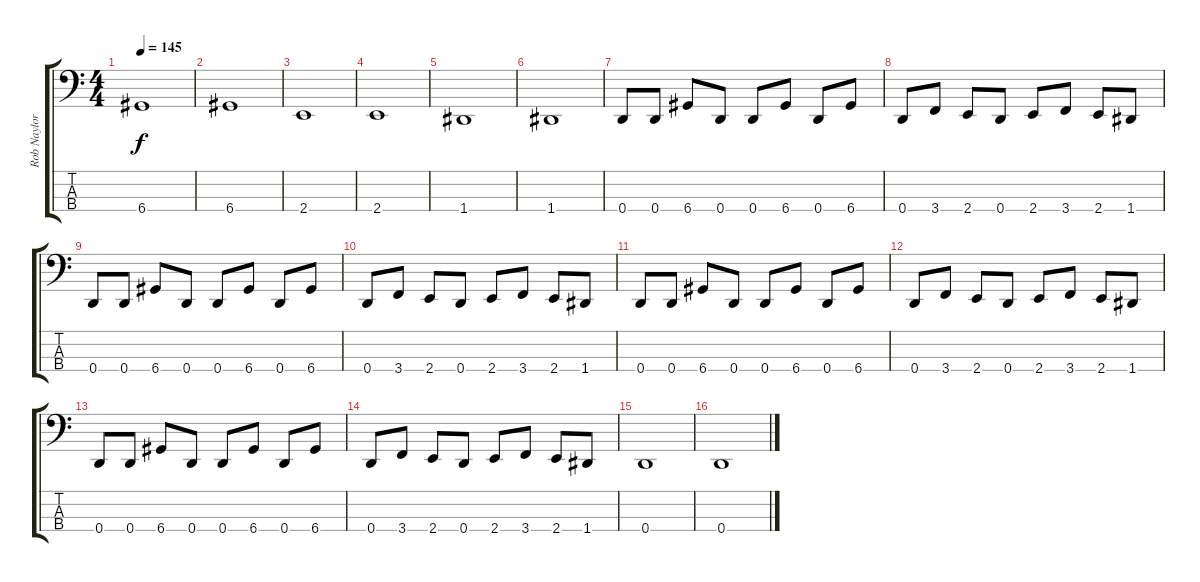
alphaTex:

\track ("Rob Naylor" "Rob Naylor") {instrument electricbasspick}
\staff {score tabs}
\tuning (G2 D2 A1 D1) {hide}
\ts (4 4)
\tempo 145
\clef f4
\ks c
6.4.1{dy f} |
6.4.1 |
2.4.1 |
2.4.1 |
1.4.1 |
1.4.1 |
0.4.8 0.4.8 6.4.8 0.4.8 0.4.8 6.4.8 0.4.8 6.4.8 |
0.4.8 3.4.8 2.4.8 0.4.8 2.4.8 3.4.8 2.4.8 1.4.8 |
0.4.8 0.4.8 6.4.8 0.4.8 0.4.8 6.4.8 0.4.8 6.4.8 |
0.4.8 3.4.8 2.4.8 0.4.8 2.4.8 3.4.8 2.4.8 1.4.8 |
0.4.8 0.4.8 6.4.8 0.4.8 0.4.8 6.4.8 0.4.8 6.4.8 |
0.4.8 3.4.8 2.4.8 0.4.8 2.4.8 3.4.8 2.4.8 1.4.8 |
0.4.8 0.4.8 6.4.8 0.4.8 0.4.8 6.4.8 0.4.8 6.4.8 |
0.4.8 3.4.8 2.4.8 0.4.8 2.4.8 3.4.8 2.4.8 1.4.8 |
0.4.1 |
0.4.1
